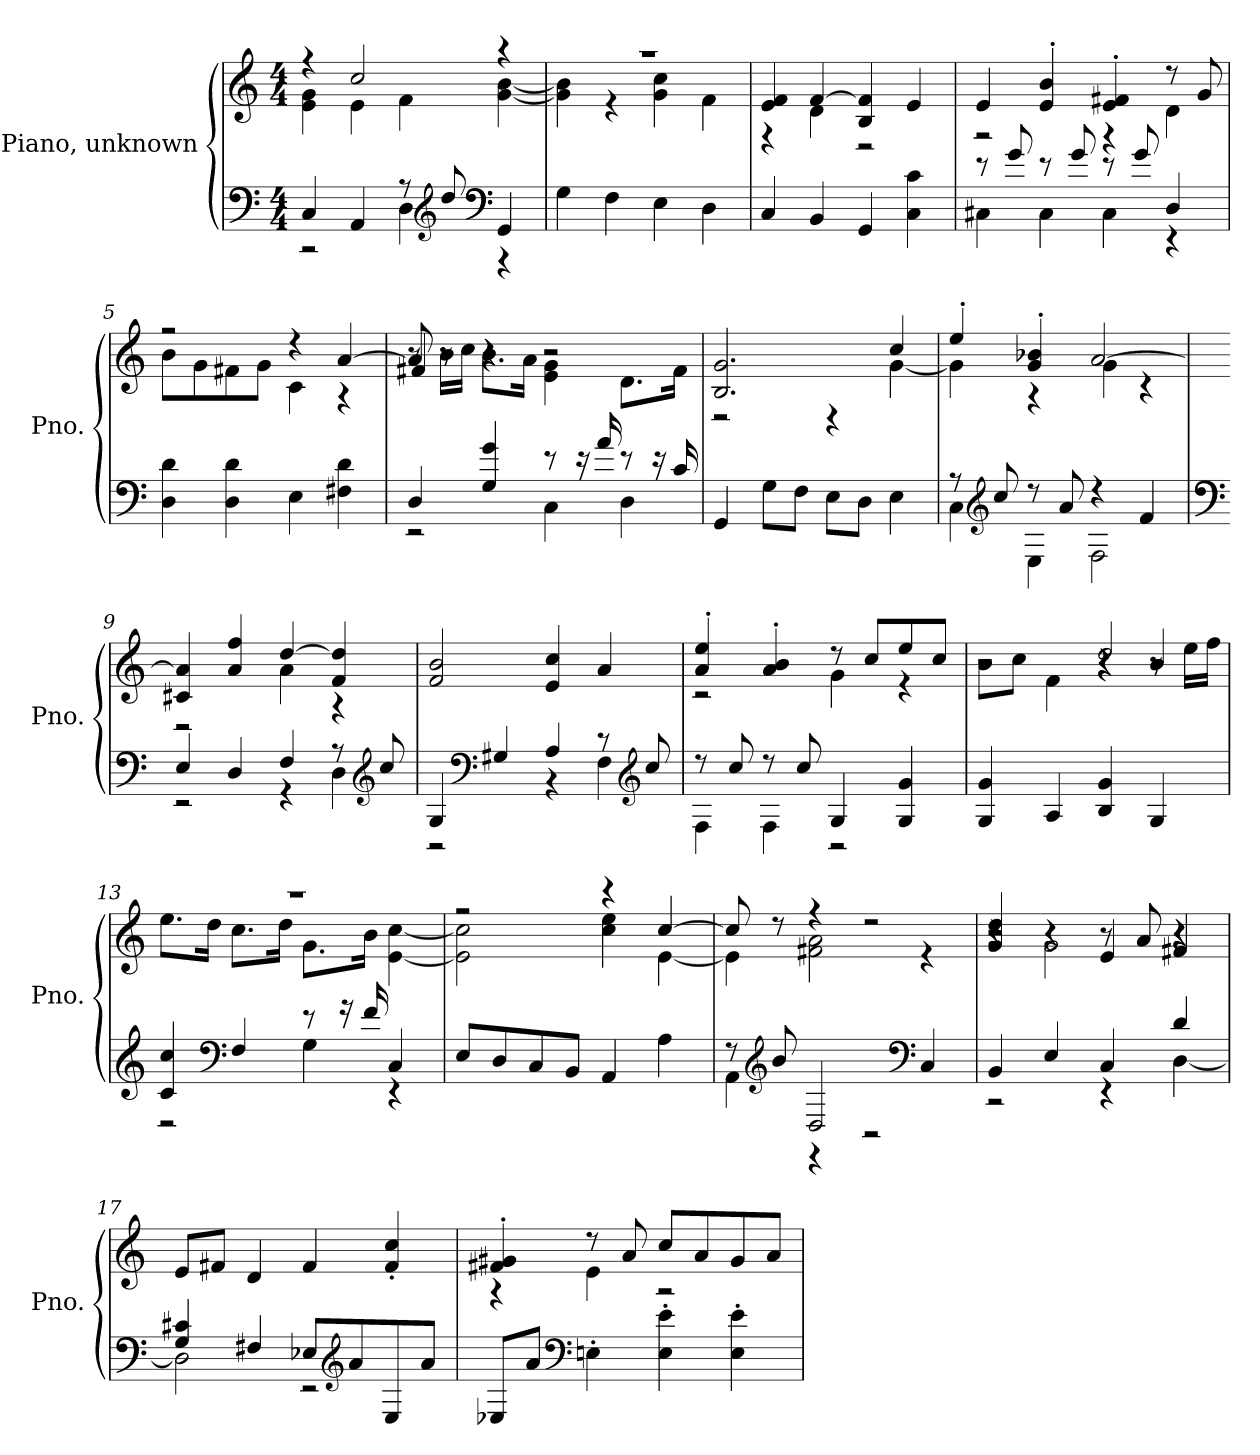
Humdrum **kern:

**kern	**kern
*part1	*part1
*staff2	*staff1
*I"Piano, unknown	*
*I'Pno.	*
*clefF4	*clefG2
*k[]	*k[]
*M4/4	*M4/4
*MM120	*MM120
=1	=1
*^	*^
4C/	2r	4r	4e\ 4g\
4AA/	.	2cc/	4e\
8r	4D\	.	4f\
*clefG2	*	*	*
8dd/	.	.	.
*clefF4	*	*	*
4GG/	4r	4r	[4g\ [4b\
*v	*v	*	*
=2	=2	=2
4G\	1r	4g\] 4b\]
4F\	.	4r
4E\	.	4g\ 4cc\
4D\	.	4f\
=3	=3	=3
4C/	4e/ 4f/	4r
4BB/	[4f/	4d\
4GG/	4B/ 4f/]	2r
4C\ 4c\	4e/	.
=4	=4	=4
*^	*	*
8r	4C#X\	4e/	2r
8g/	.	.	.
8r	4C#\	4e/' 4b/'	.
8g/	.	.	.
8r	4C#\	4e/' 4f#X/'	4r
8g/	.	.	.
4D/	4r	8r	4d\
.	.	8g/	.
*v	*v	*	*
=5	=5	=5
4D\ 4d\	2r	8b\L
.	.	8g\
4D\ 4d\	.	8f#X\
.	.	8g\J
4E\	4r	4c\
4F#X\ 4d\	[4a/	4r
!!LO:LB:g=z
=6	=6	=6
*^	*	*^
4D/	2r	8a/]	8r	4f#X/
.	.	8r	16b\LL	.
.	.	.	16cc\JJ	.
4G/ 4g/	.	4r	8.b\L	4r
.	.	.	16a\Jk	.
8r	4C\	2r	4e\ 4g\	2r
16r	.	.	.	.
16a/	.	.	.	.
8r	4D\	.	8.d\L	.
16r	.	.	.	.
16c/	.	.	16f#\Jk	.
*v	*v	*	*	*
*	*	*v	*v
=7	=7	=7
4GG/	2.B/ 2.g/	2r
8G\L	.	.
8F\J	.	.
8E\L	.	4r
8D\J	.	.
4E\	4cc/	[4g\
=8	=8	=8
*^	*	*
8r	4C\	4ee'/	4g\]
*clefG2	*	*	*
8cc/	.	.	.
8r	4E\	4g/' 4b-X/'	4r
8a/	.	.	.
4r	2F\	[2a/	4g\
4f/	.	.	4r
=9	=9	=9	=9
*clefF4	*	*	*
4E/	2r	4c#X/ 4a/]	2r
4D/	.	4a/ 4ff/	.
4F/	4r	[4dd/	4a\
8r	4D\	4f/ 4dd/]	4r
*clefG2	*	*	*
8cc/	.	.	.
*	*	*v	*v
!!LO:LB:g=z
=10	=10	=10
4G/	2r	2f/ 2b/
*clefF4	*	*
4G#X/	.	.
4A/	4r	4e/ 4cc/
8r	4F\	4a/
*clefG2	*	*
8cc/	.	.
=11	=11	=11
*	*	*^
8r	4F\	4a/' 4ee/'	2r
8cc/	.	.	.
8r	4F\	4a/' 4b/'	.
8cc/	.	.	.
4G/	2r	8r	4g\
.	.	8cc/L	.
4G/ 4g/	.	8ee/	4r
.	.	8cc/J	.
*v	*v	*	*
=12	=12	=12
*	*	*^
4G/ 4g/	2r	8b\L	2r
.	.	8cc\J	.
4A/	.	4f\	.
4B/ 4g/	2dd/	4r	4r
4G/	.	8r	4b/
.	.	16ee\LL	.
.	.	16ff\JJ	.
*	*	*v	*v
=13	=13	=13
*^	*	*
4c/ 4cc/	2r	1r	8.ee\L
.	.	.	16dd\Jk
*clefF4	*	*	*
4F/	.	.	8.cc\L
.	.	.	16dd\Jk
8r	4G\	.	8.g\L
16r	.	.	.
16f/	.	.	16b\Jk
4C/	4r	.	[4e\ [4cc\
*v	*v	*	*
!!LO:LB:g=z	!!
=14	=14	=14
8E/L	2r	2e\] 2cc\]
8D/	.	.
8C/	.	.
8BB/J	.	.
4AA/	4r	4cc\ 4ee\
4A\	[4cc/	[4e\
=15	=15	=15
*^	*	*
8r	4AA\	8cc/]	4e\]
*clefG2	*	*	*
8b/	.	8r	.
2D/	4r	4r	2f#X\ 2a\
.	2r	2r	.
*clefF4	*	*	*
4C/	.	.	4r
=16	=16	=16	=16
*	*	*	*^
4BB/	2r	4g/ 4dd/	4r	2r
4E/	.	4r	2g\	.
4C/	4r	8r	.	4e/
.	.	8a/	.	.
4d/	[4D\	4f#X/	4r	4r
*	*	*v	*v	*v
=17	=17	=17
4G/ 4c#X/	2D\]	8e/L
.	.	8f#X/J
4F#X/	.	4d/
8E-X/L	2r	4f#/
*clefG2	*	*
8a/	.	.
8E-/	.	4f#/' 4cc/'
8a/J	.	.
*v	*v	*
!!LO:LB:g=z
=18	=18
*	*^
8E-X/L	4f#X/' 4g#X/'	4r
8a/J	.	.
*clefF4	*	*
4En'\	8r	4e\
.	8a/	.
4E\' 4e\'	8cc/L	2r
.	8a/	.
4E\' 4e\'	8g#/	.
.	8a/J	.
*	*v	*v
=	=
*-	*-
